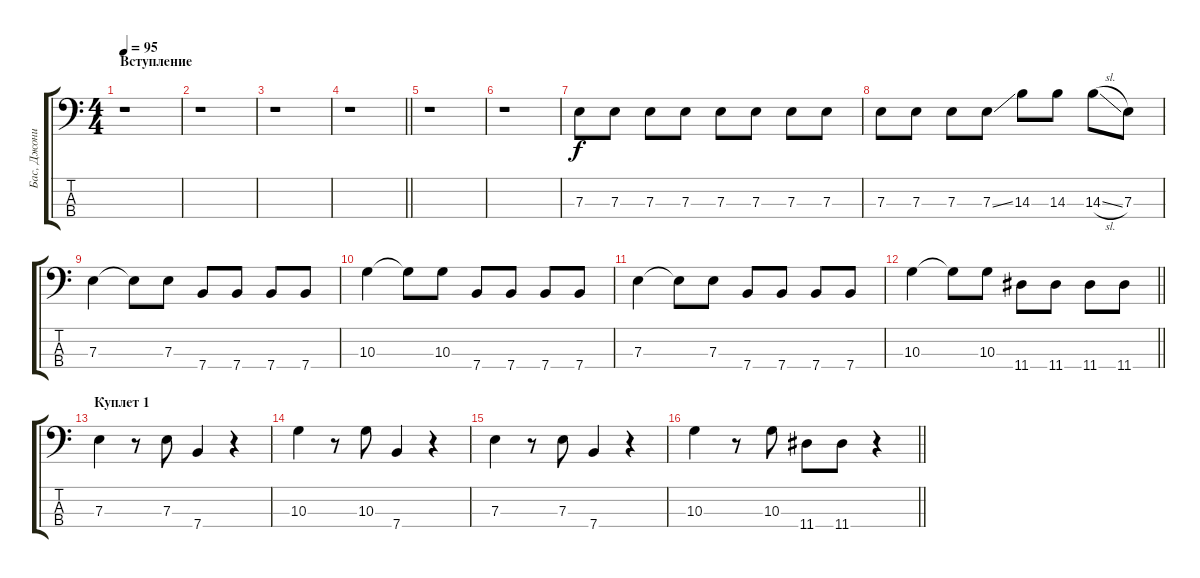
\track ("Бас, Джоник" "Бас, Джони") {instrument electricbassfinger}
\staff {score tabs}
\tuning (G2 D2 A1 E1) {hide}
\ts (4 4)
\section ("" "Вступление")
\tempo 95
\clef f4
\ks c
r.1{dy f instrument electricbassfinger} |
r.1 |
r.1 |
\barLineRight lightlight
r.1 |
\section ("" "")
r.1 |
r.1{volume 8} |
7.3.8{volume 16} 7.3.8 7.3.8 7.3.8 7.3.8 7.3.8 7.3.8 7.3.8 |
7.3.8 7.3.8 7.3.8 7.3{ss}.8 14.3.8 14.3.8 14.3{sl}.8 7.3.8 |
7.3.4 7.3{t}.8 7.3.8 7.4.8 7.4.8 7.4.8 7.4.8 |
10.3.4 10.3{t}.8 10.3.8 7.4.8 7.4.8 7.4.8 7.4.8 |
7.3.4 7.3{t}.8 7.3.8 7.4.8 7.4.8 7.4.8 7.4.8 |
\barLineRight lightlight
10.3.4 10.3{t}.8 10.3.8 11.4.8 11.4.8 11.4.8 11.4.8 |
\section ("" "Куплет 1")
7.3.4 r.8 7.3.8 7.4.4 r.4 |
10.3.4 r.8 10.3.8 7.4.4 r.4 |
7.3.4 r.8 7.3.8 7.4.4 r.4 |
\barLineRight lightlight
10.3.4 r.8 10.3.8 11.4.8 11.4.8 r.4
